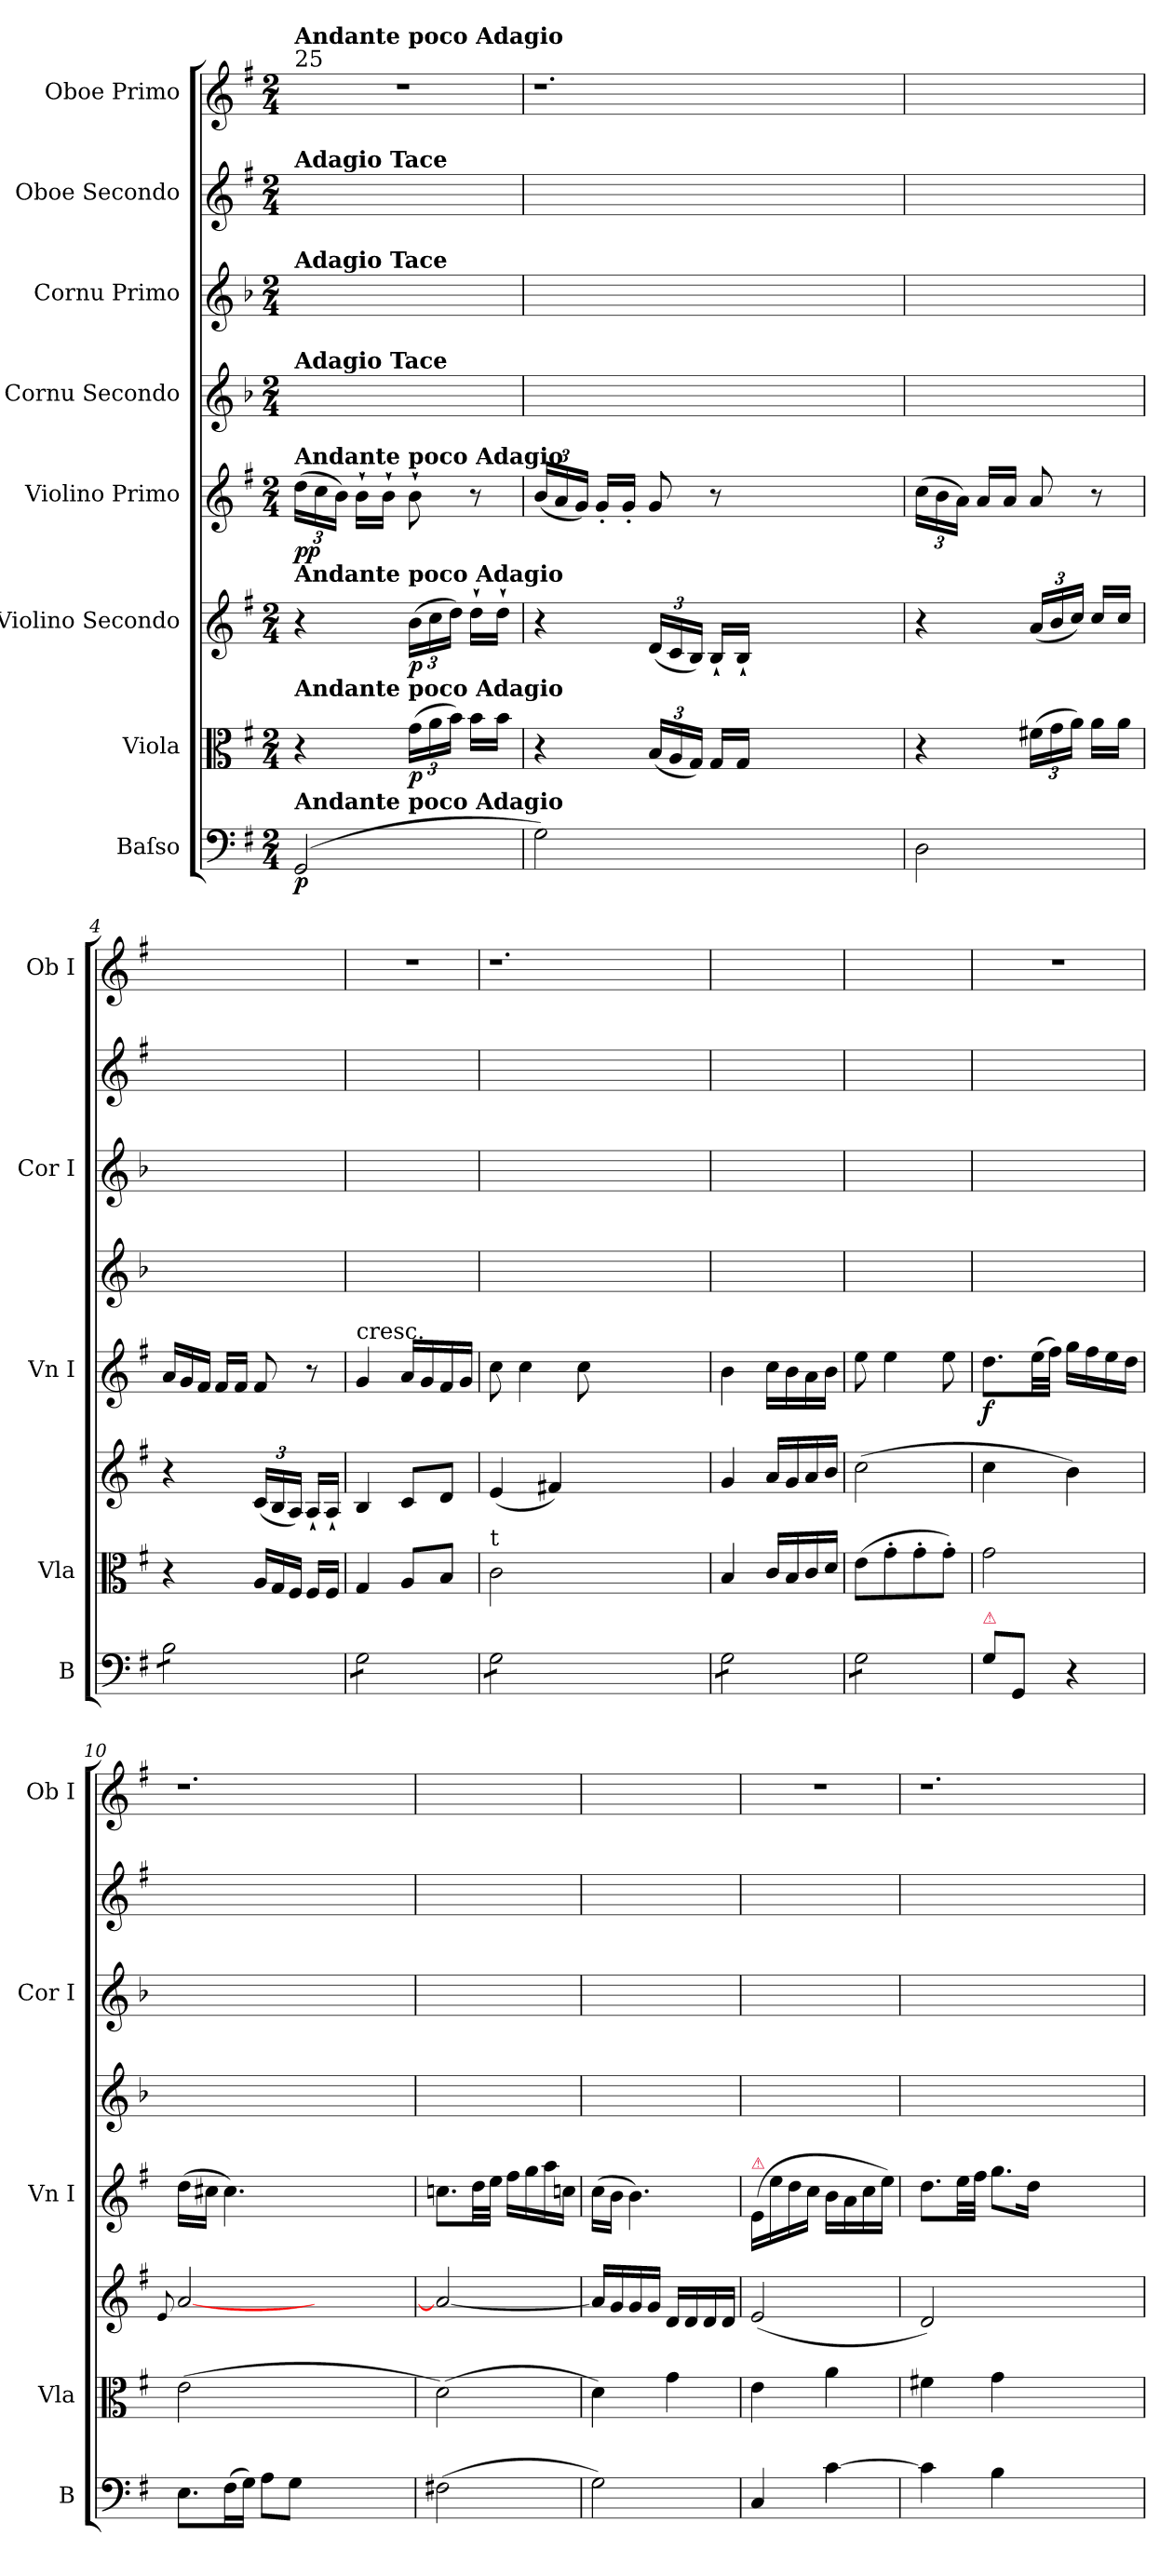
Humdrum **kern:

**kern	**dynam	**kern	**dynam	**kern	**dynam	**kern	**dynam	**kern	**kern	**kern	**kern
*part8	*part8	*part7	*part7	*part6	*part6	*part5	*part5	*part4	*part3	*part2	*part1
*staff8	*staff8	*staff7	*staff7	*staff6	*staff6	*staff5	*staff5	*staff4	*staff3	*staff2	*staff1
*I"Baſso	*	*I"Viola	*	*I"Violino Secondo	*	*I"Violino Primo	*	*I"Cornu Secondo	*I"Cornu Primo	*I"Oboe Secondo	*I"Oboe Primo
*I'B	*	*I'Vla	*	*	*	*I'Vn I	*	*	*I'Cor I	*	*I'Ob I
*clefF4	*	*clefC3	*	*clefG2	*	*clefG2	*	*clefG2	*clefG2	*clefG2	*clefG2
*	*	*	*	*	*	*	*	*ITrd-1c-2	*ITrd-1c-2	*	*
*k[f#]	*	*k[f#]	*	*k[f#]	*	*k[f#]	*	*k[f#]	*k[f#]	*k[f#]	*k[f#]
*G:	*	*G:	*	*G:	*	*G:	*	*	*	*G:	*G:
*M2/4	*	*M2/4	*	*M2/4	*	*M2/4	*	*M2/4	*M2/4	*M2/4	*M2/4
=1	=1	=1	=1	=1	=1	=1	=1	=1	=1	=1	=1
!	!	!	!	!	!	!	!	!	!	!	!LO:TX:a:t=25
!	!	!	!	!	!	!	!	!	!	!	!LO:TX:a:B:t=Andante poco Adagio
!	!	!	!	!	!	!	!	!	!	!LO:TX:a:B:t=Adagio Tace	!
!	!	!	!	!	!	!	!	!	!LO:TX:a:B:t=Adagio Tace	!	!
!	!	!	!	!	!	!	!	!LO:TX:a:B:t=Adagio Tace	!	!	!
!	!	!	!	!	!	!LO:TX:a:B:t=Andante poco Adagio	!	!	!	!	!
!	!	!	!	!LO:TX:a:B:t=Andante poco Adagio	!	!	!	!	!	!	!
!	!	!LO:TX:a:B:t=Andante poco Adagio	!	!	!	!	!	!	!	!	!
!LO:TX:a:B:t=Andante poco Adagio	!	!	!	!	!	!	!	!	!	!	!
(2GG/	p	4r	.	4r	.	(24dd\LL	pp	2ryy	2ryy	2ryy	2r
.	.	.	.	.	.	24cc\	.	.	.	.	.
.	.	.	.	.	.	24b\JJ)	.	.	.	.	.
.	.	.	.	.	.	16b`\LL	.	.	.	.	.
.	.	.	.	.	.	16b`\JJ	.	.	.	.	.
.	.	(24g\LL	p	(24b\LL	p	8b`\	.	.	.	.	.
.	.	24a\	.	24cc\	.	.	.	.	.	.	.
.	.	24b\JJ)	.	24dd\JJ)	.	.	.	.	.	.	.
.	.	16b\LL	.	16dd`\LL	.	8r	.	.	.	.	.
.	.	16b\JJ	.	16dd`\JJ	.	.	.	.	.	.	.
=2	=2	=2	=2	=2	=2	=2	=2	=2	=2	=2	=2
2G\)	.	4r	.	4r	.	(24b/LL	.	2ryy	2ryy	2ryy	1.r
.	.	.	.	.	.	24a/	.	.	.	.	.
.	.	.	.	.	.	24g/JJ)	.	.	.	.	.
.	.	.	.	.	.	16g'/LL	.	.	.	.	.
.	.	.	.	.	.	16g'/JJ	.	.	.	.	.
.	.	(24B/LL	.	(24d/LL	.	8g/	.	.	.	.	.
.	.	24A/	.	24c/	.	.	.	.	.	.	.
.	.	24G/JJ)	.	24B/JJ)	.	.	.	.	.	.	.
.	.	16G/LL	.	16B`/LL	.	8r	.	.	.	.	.
.	.	16G/JJ	.	16B`/JJ	.	.	.	.	.	.	.
1ryy	.	1ryy	.	1ryy	.	1ryy	.	1ryy	1ryy	1ryy	.
=3	=3	=3	=3	=3	=3	=3	=3	=3	=3	=3	=3
2D\	.	4r	.	4r	.	(24cc\LL	.	2ryy	2ryy	2ryy	2ryy
.	.	.	.	.	.	24b\	.	.	.	.	.
.	.	.	.	.	.	24a\JJ)	.	.	.	.	.
.	.	.	.	.	.	16a/LL	.	.	.	.	.
.	.	.	.	.	.	16a/JJ	.	.	.	.	.
.	.	(24f#X\LL	.	(24a/LL	.	8a/	.	.	.	.	.
.	.	24g\	.	24b/	.	.	.	.	.	.	.
.	.	24a\JJ)	.	24cc/JJ)	.	.	.	.	.	.	.
.	.	16a\LL	.	16cc/LL	.	8r	.	.	.	.	.
.	.	16a\JJ	.	16cc/JJ	.	.	.	.	.	.	.
=4	=4	=4	=4	=4	=4	=4	=4	=4	=4	=4	=4
*	*	*	*	*	*	*Xtuplet	*	*	*	*	*
!LO:TX:a:t=h	!	!	!	!	!	!	!	!	!	!	!
*tremolo	*	*	*	*	*	*	*	*	*	*	*
8B\L	.	4r	.	4r	.	24a/LL	.	2ryy	2ryy	2ryy	2ryy
.	.	.	.	.	.	24g/	.	.	.	.	.
.	.	.	.	.	.	24f#/JJ	.	.	.	.	.
8B\	.	.	.	.	.	16f#/LL	.	.	.	.	.
.	.	.	.	.	.	16f#/JJ	.	.	.	.	.
*	*	*Xtuplet	*	*	*	*	*	*	*	*	*
8B\	.	24A/LL	.	(24c/LL	.	8f#/	.	.	.	.	.
.	.	24G/	.	24B/	.	.	.	.	.	.	.
.	.	24F#/JJ	.	24A/JJ)	.	.	.	.	.	.	.
8B\J	.	16F#/LL	.	16A`/LL	.	8r	.	.	.	.	.
.	.	16F#/JJ	.	16A`/JJ	.	.	.	.	.	.	.
=5	=5	=5	=5	=5	=5	=5	=5	=5	=5	=5	=5
!	!	!	!	!	!	!LO:TX:t=cresc.	!	!	!	!	!
8G\L	.	4G/	.	4B/	.	4g/	.	2ryy	2ryy	2ryy	2r
8G\	.	.	.	.	.	.	.	.	.	.	.
8G\	.	8A/L	.	8c/L	.	16a/LL	.	.	.	.	.
.	.	.	.	.	.	16g/	.	.	.	.	.
8G\J	.	8B/J	.	8d/J	.	16f#/	.	.	.	.	.
.	.	.	.	.	.	16g/JJ	.	.	.	.	.
=6	=6	=6	=6	=6	=6	=6	=6	=6	=6	=6	=6
!	!	!LO:TX:a:t=t	!	!	!	!	!	!	!	!	!
8G\L	.	2c\	.	(4e/	.	8cc\	.	2ryy	2ryy	2ryy	1.r
8G\	.	.	.	.	.	4cc\	.	.	.	.	.
8G\	.	.	.	4f#X/)	.	.	.	.	.	.	.
8G\J	.	.	.	.	.	8cc\	.	.	.	.	.
1ryy	.	1ryy	.	1ryy	.	1ryy	.	1ryy	1ryy	1ryy	.
=7	=7	=7	=7	=7	=7	=7	=7	=7	=7	=7	=7
8G\L	.	4B/	.	4g/	.	4b\	.	2ryy	2ryy	2ryy	2ryy
8G\	.	.	.	.	.	.	.	.	.	.	.
8G\	.	16c/LL	.	16a/LL	.	16cc\LL	.	.	.	.	.
.	.	16B/	.	16g/	.	16b\	.	.	.	.	.
8G\J	.	16c/	.	16a/	.	16a\	.	.	.	.	.
.	.	16d/JJ	.	16b/JJ	.	16b\JJ	.	.	.	.	.
=8	=8	=8	=8	=8	=8	=8	=8	=8	=8	=8	=8
8G\L	.	(8e\L	.	(2cc\	.	8ee\	.	2ryy	2ryy	2ryy	2ryy
8G\	.	8g'\	.	.	.	4ee\	.	.	.	.	.
8G\	.	8g'\	.	.	.	.	.	.	.	.	.
8G\J	.	8g'\J)	.	.	.	8ee\	.	.	.	.	.
*Xtremolo	*	*	*	*	*	*	*	*	*	*	*
=9	=9	=9	=9	=9	=9	=9	=9	=9	=9	=9	=9
!LO:TX:a:color=crimson:t=⚠	!	!	!	!	!	!	!	!	!	!	!
8G\L	.	2g\	.	4cc\	.	8.dd\L	f	2ryy	2ryy	2ryy	2r
8GG/J	.	.	.	.	.	.	.	.	.	.	.
.	.	.	.	.	.	(32ee\LL	.	.	.	.	.
.	.	.	.	.	.	32ff#\JJJ)	.	.	.	.	.
4r	.	.	.	4b\)	.	16gg\LL	.	.	.	.	.
.	.	.	.	.	.	16ff#\	.	.	.	.	.
.	.	.	.	.	.	16ee\	.	.	.	.	.
.	.	.	.	.	.	16dd\JJ	.	.	.	.	.
=10	=10	=10	=10	=10	=10	=10	=10	=10	=10	=10	=10
.	.	.	.	8qqe/	.	.	.	.	.	.	.
!LO:N:vis=8.	!	!	!	!	!	!	!	!	!	!	!
8E\L	.	(2e\	.	[2a/	.	(16dd\LL	.	2ryy	2ryy	2ryy	1.r
.	.	.	.	.	.	16cc#X\JJ	.	.	.	.	.
(16F#\L	.	.	.	.	.	4.cc#\)	.	.	.	.	.
16G\JJ)	.	.	.	.	.	.	.	.	.	.	.
8A\L	.	.	.	.	.	.	.	.	.	.	.
8G\J	.	.	.	.	.	.	.	.	.	.	.
1ryy	.	1ryy	.	1ryy	.	1ryy	.	1ryy	1ryy	1ryy	.
=11	=11	=11	=11	=11	=11	=11	=11	=11	=11	=11	=11
(2F#X\	.	(2d\)	.	2a/_	.	8.ccn\L	.	2ryy	2ryy	2ryy	2ryy
.	.	.	.	.	.	32dd\LL	.	.	.	.	.
.	.	.	.	.	.	32ee\JJJ	.	.	.	.	.
.	.	.	.	.	.	16ff#\LL	.	.	.	.	.
.	.	.	.	.	.	16gg\	.	.	.	.	.
.	.	.	.	.	.	16aa\	.	.	.	.	.
.	.	.	.	.	.	16ccn\JJ	.	.	.	.	.
=12	=12	=12	=12	=12	=12	=12	=12	=12	=12	=12	=12
2G\)	.	4d\)	.	16a/LL]	.	(16cc\LL	.	2ryy	2ryy	2ryy	2ryy
.	.	.	.	16g/	.	16b\JJ	.	.	.	.	.
.	.	.	.	16g/	.	4.b\)	.	.	.	.	.
.	.	.	.	16g/JJ	.	.	.	.	.	.	.
.	.	4g\	.	16d/LL	.	.	.	.	.	.	.
.	.	.	.	16d/	.	.	.	.	.	.	.
.	.	.	.	16d/	.	.	.	.	.	.	.
.	.	.	.	16d/JJ	.	.	.	.	.	.	.
=13	=13	=13	=13	=13	=13	=13	=13	=13	=13	=13	=13
!	!	!	!	!	!	!LO:TX:a:color=crimson:t=⚠	!	!	!	!	!
4C/	.	4e\	.	(2e/	.	(16e/LL	.	2ryy	2ryy	2ryy	2r
.	.	.	.	.	.	16ee\	.	.	.	.	.
.	.	.	.	.	.	16dd\	.	.	.	.	.
.	.	.	.	.	.	16cc\JJ	.	.	.	.	.
[4c\	.	4a\	.	.	.	16b\LL	.	.	.	.	.
.	.	.	.	.	.	16a\	.	.	.	.	.
.	.	.	.	.	.	16cc\	.	.	.	.	.
.	.	.	.	.	.	16ee\JJ)	.	.	.	.	.
=14	=14	=14	=14	=14	=14	=14	=14	=14	=14	=14	=14
4c\]	.	4f#X\	.	2d/)	.	8.dd\L	.	2ryy	2ryy	2ryy	1.r
.	.	.	.	.	.	32ee\LL	.	.	.	.	.
.	.	.	.	.	.	32ff#\JJJ	.	.	.	.	.
4B\	.	4g\	.	.	.	8.gg\L	.	.	.	.	.
.	.	.	.	.	.	16dd\Jk	.	.	.	.	.
1ryy	.	1ryy	.	1ryy	.	1ryy	.	1ryy	1ryy	1ryy	.
=	=	=	=	=	=	=	=	=	=	=	=
*-	*-	*-	*-	*-	*-	*-	*-	*-	*-	*-	*-
